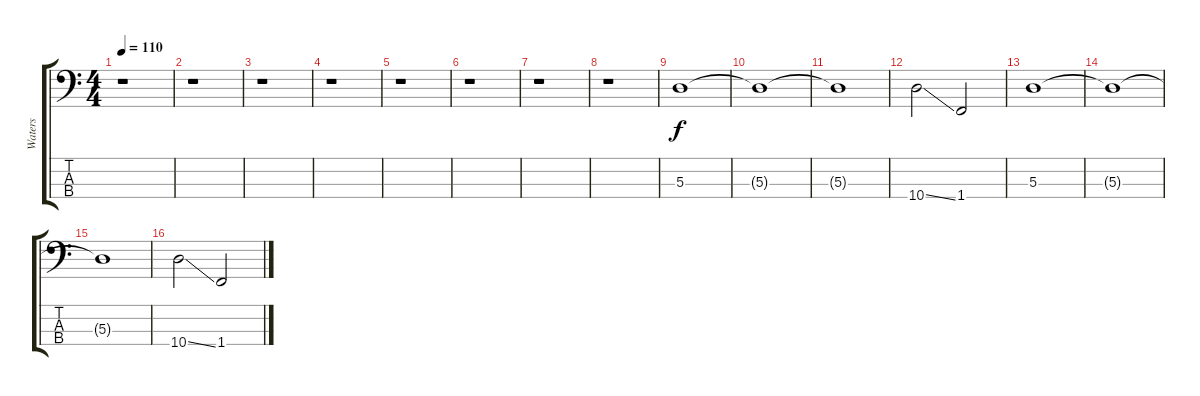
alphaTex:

\track ("Waters" "Waters") {instrument electricbassfinger}
\staff {score tabs}
\tuning (G2 D2 A1 E1) {hide}
\ts (4 4)
\tempo 110
\clef f4
\ks c
r.1{dy f instrument electricbassfinger} |
r.1 |
r.1 |
r.1 |
r.1 |
r.1 |
r.1 |
r.1 |
5.3.1 |
5.3{t}.1 |
5.3{t}.1 |
10.4{ss}.2 1.4.2 |
5.3.1 |
5.3{t}.1 |
5.3{t}.1 |
10.4{ss}.2 1.4.2
